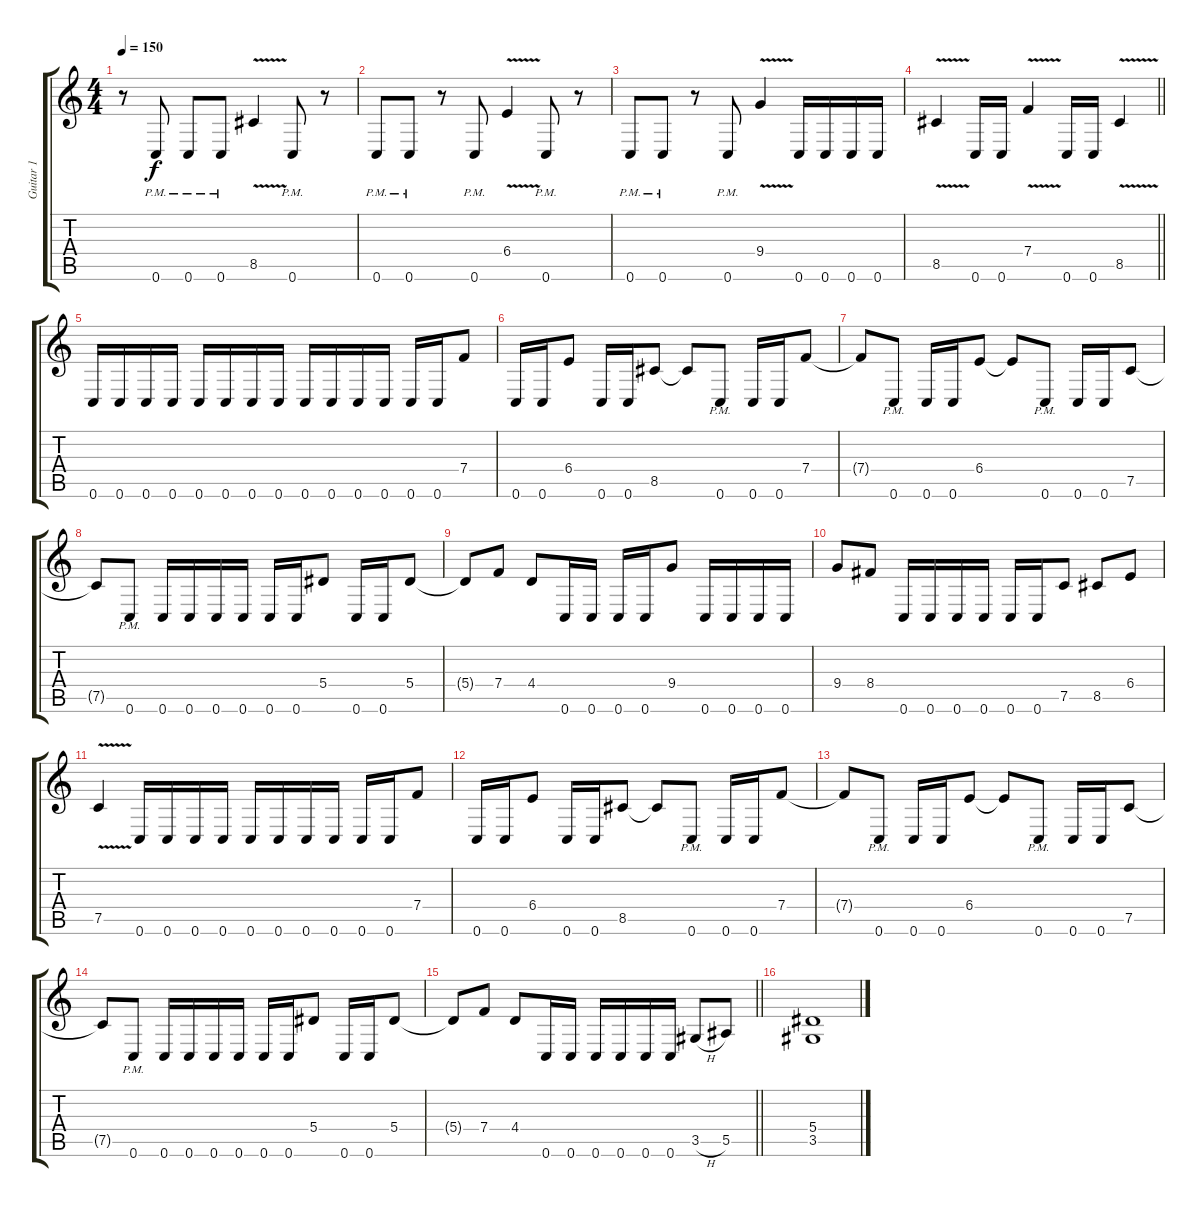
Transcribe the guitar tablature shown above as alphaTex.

\track ("Guitar 1" "Guitar 1") {instrument overdrivenguitar}
\staff {score tabs}
\tuning (C4 G3 Eb3 Bb2 F2 C2) {hide}
\ts (4 4)
\tempo 150
\clef g2
\ks c
r.8{dy f} 0.6{pm}.8 0.6{pm}.8 0.6{pm}.8 8.5{v}.4 0.6{pm}.8 r.8 |
0.6{pm}.8 0.6{pm}.8 r.8 0.6{pm}.8 6.4{v}.4 0.6{pm}.8 r.8 |
0.6{pm}.8 0.6{pm}.8 r.8 0.6{pm}.8 9.4{v}.4 0.6.16 0.6.16 0.6.16 0.6.16 |
\barLineRight lightlight
8.5{v}.4 0.6.16 0.6.16 7.4{v}.4 0.6.16 0.6.16 8.5{v}.4 |
\section ("" "")
0.6.16 0.6.16 0.6.16 0.6.16 0.6.16 0.6.16 0.6.16 0.6.16 0.6.16 0.6.16 0.6.16 0.6.16 0.6.16 0.6.16 7.4.8 |
0.6.16 0.6.16 6.4.8 0.6.16 0.6.16 8.5.8 8.5{t}.8 0.6{pm}.8 0.6.16 0.6.16 7.4.8 |
7.4{t}.8 0.6{pm}.8 0.6.16 0.6.16 6.4.8 6.4{t}.8 0.6{pm}.8 0.6.16 0.6.16 7.5.8 |
7.5{t}.8 0.6{pm}.8 0.6.16 0.6.16 0.6.16 0.6.16 0.6.16 0.6.16 5.4.8 0.6.16 0.6.16 5.4.8 |
5.4{t}.8 7.4.8 4.4.8 0.6.16 0.6.16 0.6.16 0.6.16 9.4.8 0.6.16 0.6.16 0.6.16 0.6.16 |
9.4.8 8.4.8 0.6.16 0.6.16 0.6.16 0.6.16 0.6.16 0.6.16 7.5.8 8.5.8 6.4.8 |
7.5{v}.4 0.6.16 0.6.16 0.6.16 0.6.16 0.6.16 0.6.16 0.6.16 0.6.16 0.6.16 0.6.16 7.4.8 |
0.6.16 0.6.16 6.4.8 0.6.16 0.6.16 8.5.8 8.5{t}.8 0.6{pm}.8 0.6.16 0.6.16 7.4.8 |
7.4{t}.8 0.6{pm}.8 0.6.16 0.6.16 6.4.8 6.4{t}.8 0.6{pm}.8 0.6.16 0.6.16 7.5.8 |
7.5{t}.8 0.6{pm}.8 0.6.16 0.6.16 0.6.16 0.6.16 0.6.16 0.6.16 5.4.8 0.6.16 0.6.16 5.4.8 |
\barLineRight lightlight
5.4{t}.8 7.4.8 4.4.8 0.6.16 0.6.16 0.6.16 0.6.16 0.6.16 0.6.16 3.5{h}.8 5.5.8 |
\section ("" "")
(5.4 3.5).1
